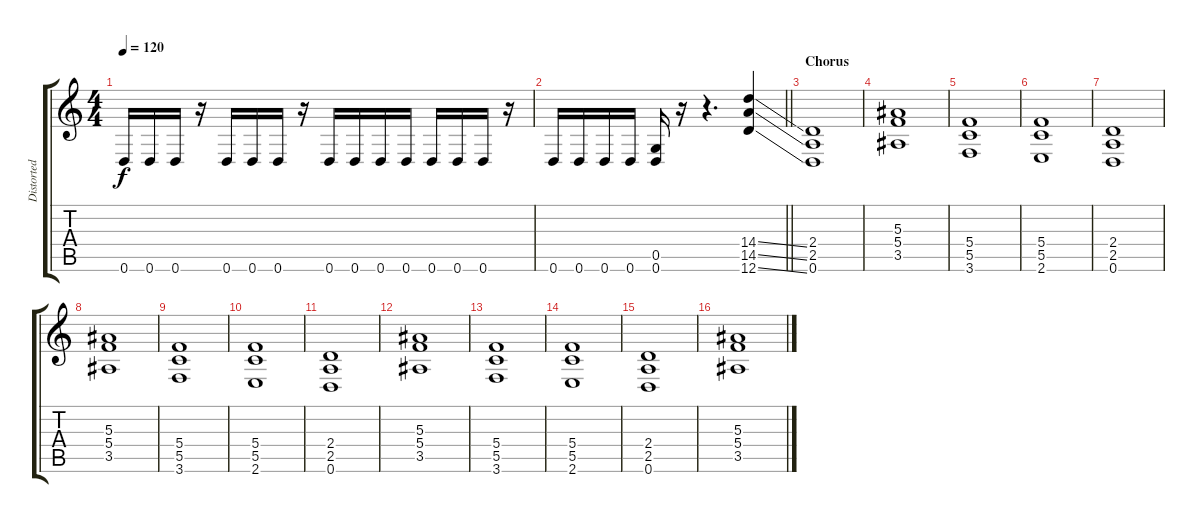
\track ("Distorted Rhythm" "Distorted ") {instrument distortionguitar}
\staff {score tabs}
\tuning (D4 A3 F3 C3 G2 D2) {hide}
\ts (4 4)
\tempo 120
\clef g2
\ks c
0.6.16{dy f} 0.6.16 0.6.16 r.16 0.6.16 0.6.16 0.6.16 r.16 0.6.16 0.6.16 0.6.16 0.6.16 0.6.16 0.6.16 0.6.16 r.16 |
\barLineRight lightlight
0.6.16 0.6.16 0.6.16 0.6.16 (0.5 0.6).16 r.16 r.4{d} (14.4{ss} 14.5{ss} 12.6{ss}).4 |
\section ("" "Chorus")
(2.4 2.5 0.6).1 |
(5.3 5.4 3.5).1 |
(5.4 5.5 3.6).1 |
(5.4 5.5 2.6).1 |
(2.4 2.5 0.6).1 |
(5.3 5.4 3.5).1 |
(5.4 5.5 3.6).1 |
(5.4 5.5 2.6).1 |
(2.4 2.5 0.6).1 |
(5.3 5.4 3.5).1 |
(5.4 5.5 3.6).1 |
(5.4 5.5 2.6).1 |
(2.4 2.5 0.6).1 |
(5.3 5.4 3.5).1
